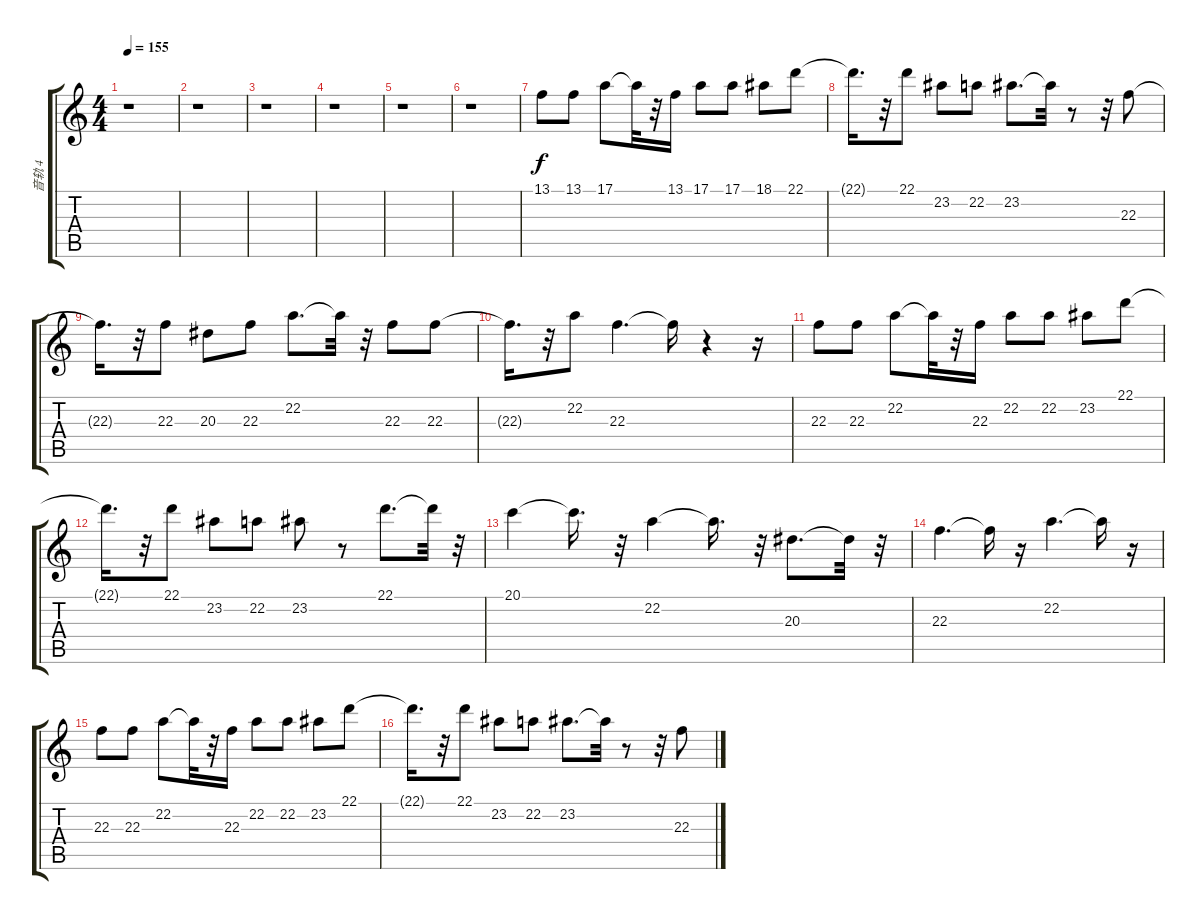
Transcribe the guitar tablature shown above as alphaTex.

\track ("音轨 4" "音轨 4") {instrument musicbox}
\staff {score tabs}
\tuning (E4 B3 G3 D3 A2 E2) {hide}
\ts (4 4)
\tempo 155
\clef g2
\ks c
r.1{dy f} |
r.1 |
r.1 |
r.1 |
r.1 |
r.1 |
13.1.8 13.1.8 17.1.8 17.1{t}.32 r.32 13.1.16 17.1.8 17.1.8 18.1.8 22.1.8 |
22.1{t}.16{d} r.32 22.1.8 23.2.8 22.2.8 23.2.8{d} 23.2{t}.32 r.8 r.32 22.3.8 |
22.3{t}.16{d} r.32 22.3.8 20.3.8 22.3.8 22.2.8{d} 22.2{t}.32 r.32 22.3.8 22.3.8 |
22.3{t}.16{d} r.32 22.2.8 22.3.4{d} 22.3{t}.16 r.4 r.16 |
22.3.8 22.3.8 22.2.8 22.2{t}.32 r.32 22.3.16 22.2.8 22.2.8 23.2.8 22.1.8 |
22.1{t}.16{d} r.32 22.1.8 23.2.8 22.2.8 23.2.8 r.8 22.1.8{d} 22.1{t}.32 r.32 |
20.1.4 20.1{t}.16{d} r.32 22.2.4 22.2{t}.16{d} r.32 20.3.8{d} 20.3{t}.32 r.32 |
22.3.4{d} 22.3{t}.16 r.16 22.2.4{d} 22.2{t}.16 r.16 |
22.3.8 22.3.8 22.2.8 22.2{t}.32 r.32 22.3.16 22.2.8 22.2.8 23.2.8 22.1.8 |
22.1{t}.16{d} r.32 22.1.8 23.2.8 22.2.8 23.2.8{d} 23.2{t}.32 r.8 r.32 22.3.8
